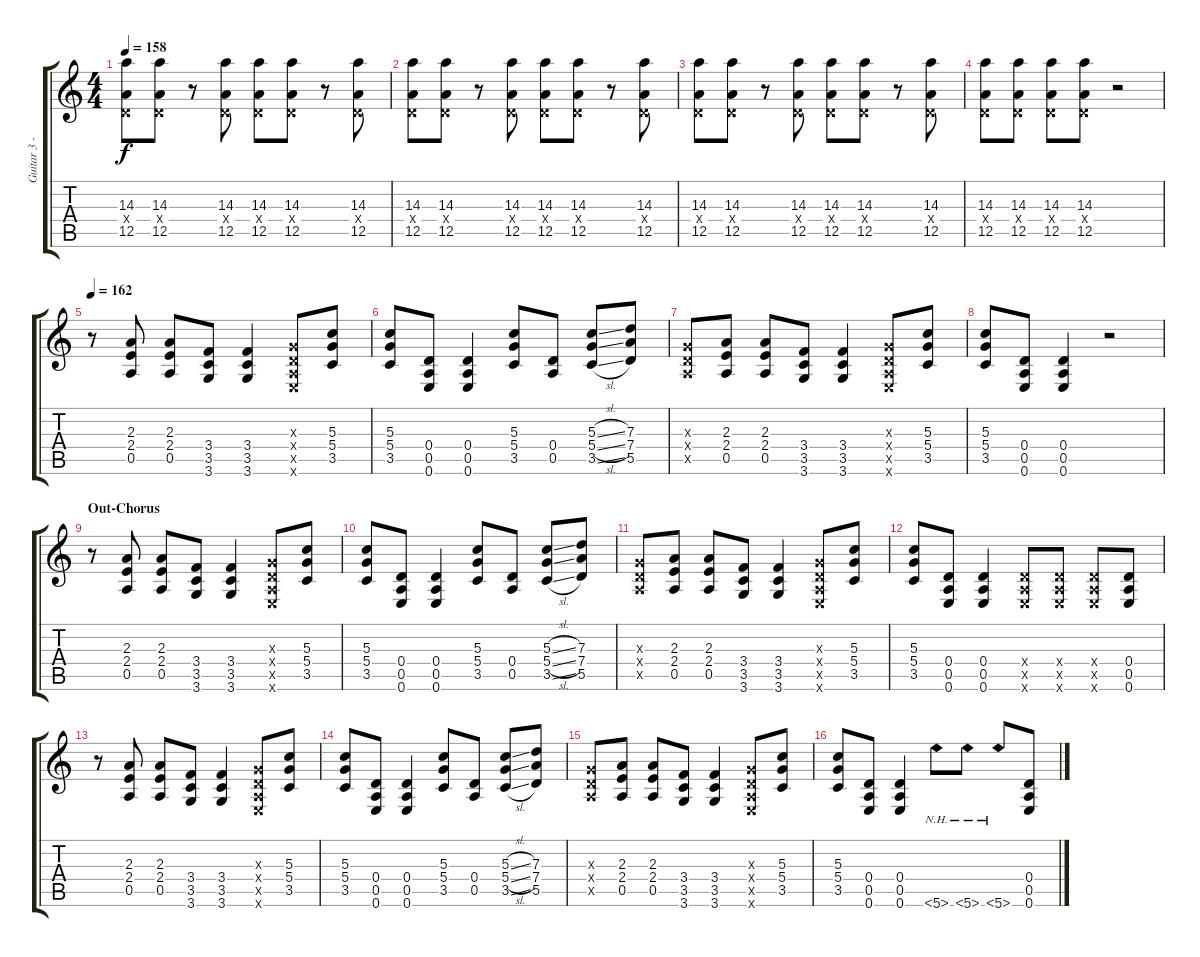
\track ("Guitar 3 - Mike Lewis" "Guitar 3 -") {instrument distortionguitar}
\staff {score tabs}
\tuning (E4 B3 G3 D3 A2 E2) {hide}
\ts (4 4)
\tempo 158
\clef g2
\ks c
(14.3 0.4{x} 12.5).8{dy f} (14.3 0.4{x} 12.5).8 r.8 (14.3 0.4{x} 12.5).8 (14.3 0.4{x} 12.5).8 (14.3 0.4{x} 12.5).8 r.8 (14.3 0.4{x} 12.5).8 |
(14.3 0.4{x} 12.5).8 (14.3 0.4{x} 12.5).8 r.8 (14.3 0.4{x} 12.5).8 (14.3 0.4{x} 12.5).8 (14.3 0.4{x} 12.5).8 r.8 (14.3 0.4{x} 12.5).8 |
(14.3 0.4{x} 12.5).8 (14.3 0.4{x} 12.5).8 r.8 (14.3 0.4{x} 12.5).8 (14.3 0.4{x} 12.5).8 (14.3 0.4{x} 12.5).8 r.8 (14.3 0.4{x} 12.5).8 |
(14.3 0.4{x} 12.5).8 (14.3 0.4{x} 12.5).8 (14.3 0.4{x} 12.5).8 (14.3 0.4{x} 12.5).8 r.2 |
\tempo 162
r.8 (2.3 2.4 0.5).8 (2.3 2.4 0.5).8 (3.4 3.5 3.6).8 (3.4 3.5 3.6).4 (0.3{x} 0.4{x} 0.5{x} 0.6{x}).8 (5.3 5.4 3.5).8 |
(5.3 5.4 3.5).8 (0.4 0.5 0.6).8 (0.4 0.5 0.6).4 (5.3 5.4 3.5).8 (0.4 0.5).8 (5.3{sl} 5.4{sl} 3.5{sl}).8 (7.3 7.4 5.5).8 |
(0.3{x} 0.4{x} 0.5{x}).8 (2.3 2.4 0.5).8 (2.3 2.4 0.5).8 (3.4 3.5 3.6).8 (3.4 3.5 3.6).4 (0.3{x} 0.4{x} 0.5{x} 0.6{x}).8 (5.3 5.4 3.5).8 |
(5.3 5.4 3.5).8 (0.4 0.5 0.6).8 (0.4 0.5 0.6).4 r.2 |
\section ("" "Out-Chorus")
r.8 (2.3 2.4 0.5).8 (2.3 2.4 0.5).8 (3.4 3.5 3.6).8 (3.4 3.5 3.6).4 (0.3{x} 0.4{x} 0.5{x} 0.6{x}).8 (5.3 5.4 3.5).8 |
(5.3 5.4 3.5).8 (0.4 0.5 0.6).8 (0.4 0.5 0.6).4 (5.3 5.4 3.5).8 (0.4 0.5).8 (5.3{sl} 5.4{sl} 3.5{sl}).8 (7.3 7.4 5.5).8 |
(0.3{x} 0.4{x} 0.5{x}).8 (2.3 2.4 0.5).8 (2.3 2.4 0.5).8 (3.4 3.5 3.6).8 (3.4 3.5 3.6).4 (0.3{x} 0.4{x} 0.5{x} 0.6{x}).8 (5.3 5.4 3.5).8 |
(5.3 5.4 3.5).8 (0.4 0.5 0.6).8 (0.4 0.5 0.6).4 (0.4{x} 0.5{x} 0.6{x}).8 (0.4{x} 0.5{x} 0.6{x}).8 (0.4{x} 0.5{x} 0.6{x}).8 (0.4 0.5 0.6).8 |
r.8 (2.3 2.4 0.5).8 (2.3 2.4 0.5).8 (3.4 3.5 3.6).8 (3.4 3.5 3.6).4 (0.3{x} 0.4{x} 0.5{x} 0.6{x}).8 (5.3 5.4 3.5).8 |
(5.3 5.4 3.5).8 (0.4 0.5 0.6).8 (0.4 0.5 0.6).4 (5.3 5.4 3.5).8 (0.4 0.5).8 (5.3{sl} 5.4{sl} 3.5{sl}).8 (7.3 7.4 5.5).8 |
(0.3{x} 0.4{x} 0.5{x}).8 (2.3 2.4 0.5).8 (2.3 2.4 0.5).8 (3.4 3.5 3.6).8 (3.4 3.5 3.6).4 (0.3{x} 0.4{x} 0.5{x} 0.6{x}).8 (5.3 5.4 3.5).8 |
(5.3 5.4 3.5).8 (0.4 0.5 0.6).8 (0.4 0.5 0.6).4 5.6{nh}.8 5.6{nh}.8 5.6{nh}.8 (0.4 0.5 0.6).8
